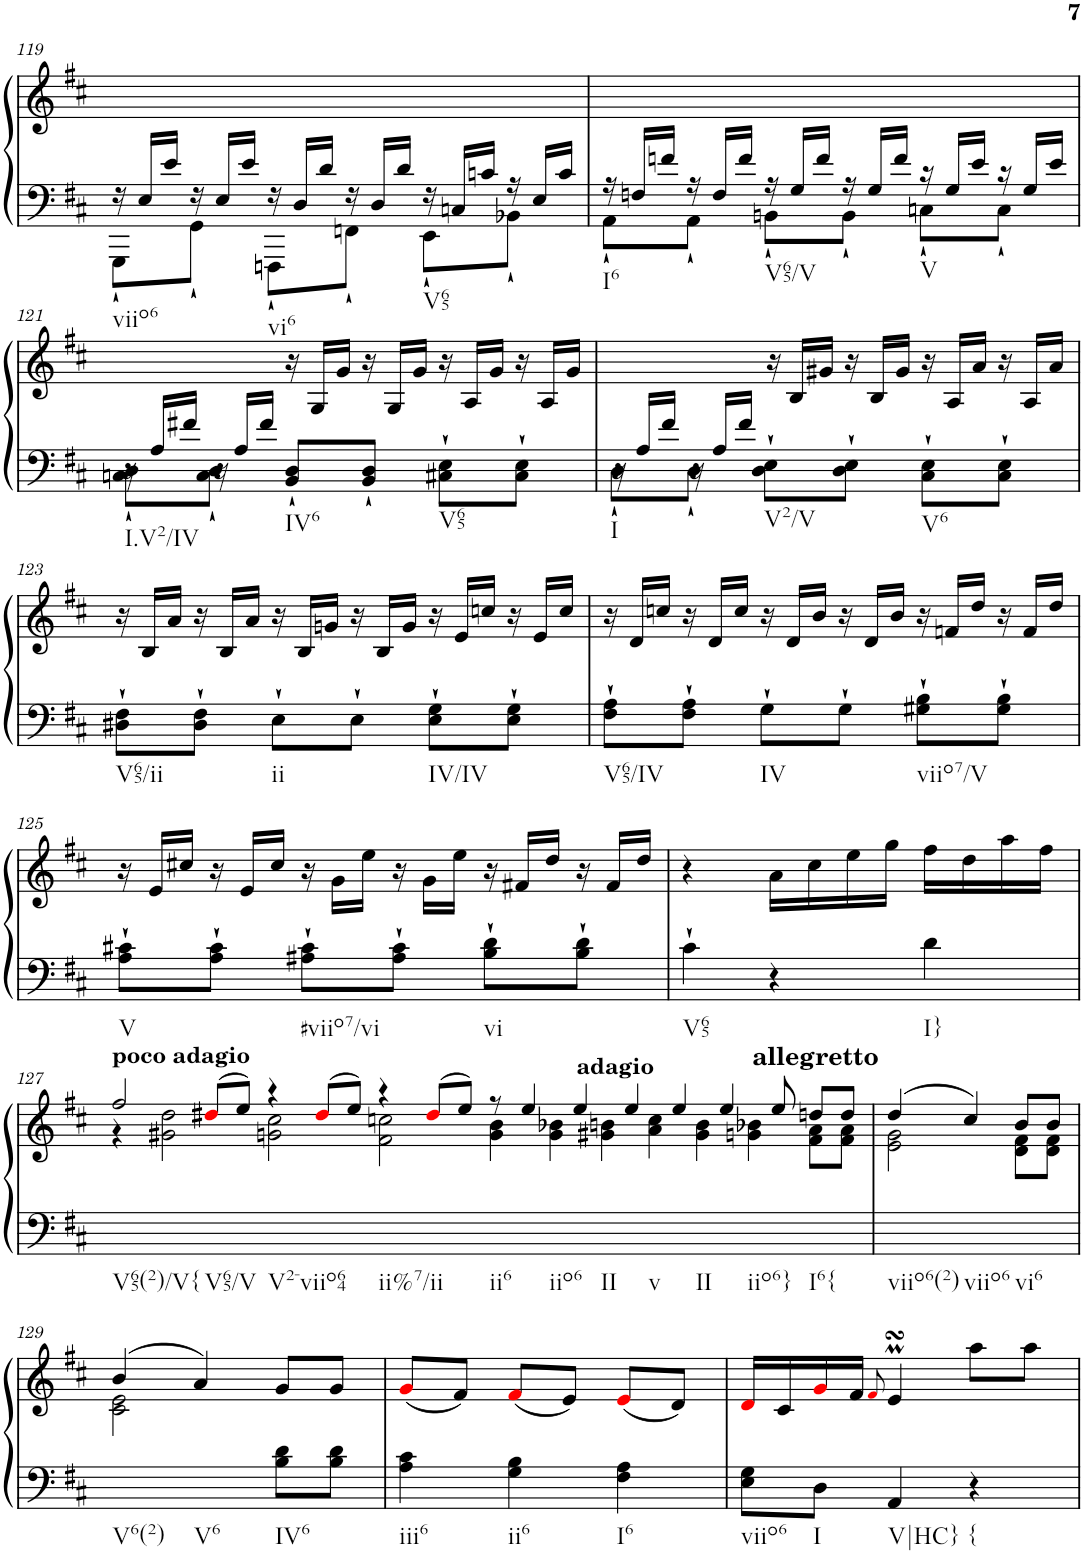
**kern	**kern
*part1	*part1
*staff2	*staff1
*I"Harpsichord	*
*I'Hch.	*
!!LO:PB:g=z
*clefF4	*clefG2
*k[f#c#]	*k[f#c#]
*M3/4	*M3/4
*Xtuplet	*
=119	=119
*^	*
!LO:TX:b:t=viio6	!	!
24r	8GGG`\L	2.ryy
24E/LL	.	.
24e/JJ	.	.
24r	8GG`\J	.
24E/LL	.	.
24e/JJ	.	.
!LO:TX:b:t=vi6	!	!
24r	8FFFn`\L	.
24D/LL	.	.
24d/JJ	.	.
24r	8FFn`\J	.
24D/LL	.	.
24d/JJ	.	.
!LO:TX:b:t=V65	!	!
24r	8EE`\L	.
24Cn/LL	.	.
24cn/JJ	.	.
24r	8BB-X`\J	.
24E/LL	.	.
24c/JJ	.	.
=120	=120	=120
!LO:TX:b:t=I6	!	!
24r	8AA`\L	2.ryy
24Fn/LL	.	.
24fn/JJ	.	.
24r	8AA`\J	.
24F/LL	.	.
24f/JJ	.	.
!LO:TX:b:t=V65/V	!	!
24r	8BBn`\L	.
24G/LL	.	.
24f/JJ	.	.
24r	8BB`\J	.
24G/LL	.	.
24f/JJ	.	.
!LO:TX:b:t=V	!	!
24r	8Cn`\L	.
24G/LL	.	.
24e/JJ	.	.
24r	8C`\J	.
24G/LL	.	.
24e/JJ	.	.
!!LO:LB:g=z
=121	=121	=121
!LO:TX:b:t=I.V2/IV	!	!
24ryy	8Cn\`< 8D\`<L	24r
24A/LL	.	12ryy
24f#X/JJ	.	.
*	*	*Xtuplet
24ryy	8C\`< 8D\`<J	24r
24A/LL	.	12ryy
24f#/JJ	.	.
!LO:TX:b:t=IV6	!	!
2ryy	8BB/` 8D/`L	24r
.	.	24G/LL
.	.	24g/JJ
.	8BB/` 8D/`J	24r
.	.	24G/LL
.	.	24g/JJ
!	!LO:TX:b:t=V65	!
.	8C#X\` 8E\`L	24r
.	.	24A/LL
.	.	24g/JJ
.	8C#\` 8E\`J	24r
.	.	24A/LL
.	.	24g/JJ
=122	=122	=122
!LO:TX:b:t=I	!	!
24ryy	8D`<\L	24r
24A/LL	.	12ryy
24f#/JJ	.	.
24ryy	8D`<\J	24r
24A/LL	.	12ryy
24f#/JJ	.	.
!LO:TX:b:t=V2/V	!	!
2ryy	8D\` 8E\`L	24r
.	.	24B/LL
.	.	24g#X/JJ
.	8D\` 8E\`J	24r
.	.	24B/LL
.	.	24g#/JJ
!	!LO:TX:b:t=V6	!
.	8C#\` 8E\`L	24r
.	.	24A/LL
.	.	24a/JJ
.	8C#\` 8E\`J	24r
.	.	24A/LL
.	.	24a/JJ
*v	*v	*
!!LO:LB:g=z
=123	=123
!LO:TX:b:t=V65/ii	!
8D#X\` 8F#\`L	24r
.	24B/LL
.	24a/JJ
8D#\` 8F#\`J	24r
.	24B/LL
.	24a/JJ
!LO:TX:b:t=ii	!
8E`\L	24r
.	24B/LL
.	24gn/JJ
8E`\J	24r
.	24B/LL
.	24g/JJ
!LO:TX:b:t=IV/IV	!
8E\` 8G\`L	24r
.	24e/LL
.	24ccn/JJ
8E\` 8G\`J	24r
.	24e/LL
.	24cc/JJ
=124	=124
!LO:TX:b:t=V65/IV	!
8F#\` 8A\`L	24r
.	24d/LL
.	24ccn/JJ
8F#\` 8A\`J	24r
.	24d/LL
.	24cc/JJ
!LO:TX:b:t=IV	!
8G`\L	24r
.	24d/LL
.	24b/JJ
8G`\J	24r
.	24d/LL
.	24b/JJ
!LO:TX:b:t=viio7/V	!
8G#X\` 8B\`L	24r
.	24fn/LL
.	24dd/JJ
8G#\` 8B\`J	24r
.	24f/LL
.	24dd/JJ
!!LO:LB:g=z
=125	=125
!LO:TX:b:t=V	!
8A\` 8c#X\`L	24r
.	24e/LL
.	24cc#X/JJ
8A\` 8c#\`J	24r
.	24e/LL
.	24cc#/JJ
!LO:TX:b:t=#viio7/vi	!
8A#X\` 8c#\`L	24r
.	24g\LL
.	24ee\JJ
8A#\` 8c#\`J	24r
.	24g\LL
.	24ee\JJ
!LO:TX:b:t=vi	!
8B\` 8d\`L	24r
.	24f#X/LL
.	24dd/JJ
8B\` 8d\`J	24r
.	24f#/LL
.	24dd/JJ
=126	=126
!LO:TX:b:t=V65	!
4c#`\	4r
4r	16a\LL
.	16cc#\
.	16ee\
.	16gg\JJ
!LO:TX:b:t=I}	!
4d\	16ff#\LL
.	16dd\
.	16aa\
.	16ff#\JJ
!!LO:LB:g=z
=127	=127
*	*^
!	!LO:TX:a:B:t=poco adagio	!
!	!LO:TX:a:B:t=adagio	!
!LO:TX:b:t=V65(2)/V{	!	!
!LO:TX:b:t=V65/V	!	!
!LO:TX:b:t=V2-viio64	!	!
!LO:TX:b:t=ii%7/ii	!	!
!LO:TX:b:t=ii6	!	!
!LO:TX:b:t=iio6	!	!
!LO:TX:b:t=II	!	!
!LO:TX:b:t=v	!	!
!LO:TX:b:t=II	!	!
!LO:TX:b:t=iio6}	!	!
!LO:TX:b:t=I6{	!	!
2.ryy	2ff#/	4r
.	.	2g#X\ 2dd\
.	(>8dd#Xi/L	.
.	8ee/J)	.
0ryy	4r	2gn\ 2cc#\
.	(>8dd#i/L	.
.	8ee/J)	.
.	4r	2f#\ 2ccn\
.	(>8dd#i/L	.
.	8ee/J)	.
.	8r	4g\ 4b\
.	4ee/	.
.	.	4g\ 4b-X\
.	4ee/	.
.	.	4g#X\ 4bn\
.	4ee/	.
.	.	4a\ 4cc\
.	4ee/	.
2.ryy	.	4g#\ 4b\
.	4ee/	.
.	.	4gn\ 4b-X\
.	8ee/	.
!	!LO:TX:a:B:t=allegretto	!
.	8ddn/L	8f#\ 8a\L
.	8dd/J	8f#\ 8a\J
=128	=128	=128
!LO:TX:b:t=viio6(2)	!	!
!LO:TX:b:t=viio6	!	!
!LO:TX:b:t=vi6	!	!
2.ryy	(>4dd/	2e\ 2g\
.	4cc#/)	.
.	8b/L	8d\ 8f#\L
.	8b/J	8d\ 8f#\J
2.ryy	2.ryy	2.ryy
!!LO:LB:g=z	!!
=129	=129	=129
!LO:TX:b:t=V6(2)	!	!
!LO:TX:b:t=V6	!	!
2ryy	(>4b/	2c#\ 2e\
.	4a/)	.
!LO:TX:b:t=IV6	!	!
2.ryy	8g/L	2.ryy
.	8g/J	.
.	2.ryy	.
8B\ 8d\L	.	4ryy
8B\ 8d\J	.	.
*	*v	*v
=130	=130
!LO:TX:b:t=iii6	!
*^	*
4A\ 4c#\	2ryy	(<8gi/L
.	.	8f#/J)
!LO:TX:b:t=ii6	!	!
2.ryy	.	(<8f#i/L
.	.	8e/J)
!	!LO:TX:b:t=I6	!
.	1ryy	(<8ei/L
.	.	8d/J)
.	.	2.ryy
4G\ 4B\	.	.
4F#\ 4A\	.	.
=131	=131	=131
!LO:TX:b:t=viio6	!	!
*	*^	*
8E\ 8G\L	4ryy	2ryy	16di/LL
.	.	.	16c#/
!LO:TX:b:t=I	!	!	!
2ryy	.	.	16gi/
.	.	.	16f#/JJ
.	.	.	8qf#i/
!	!LO:TX:b:t=V|HC}	!	!
.	1ryy	.	4eMsSSS/
!	!	!LO:TX:b:t={	!
.	.	2.ryy	8aa\L
8D\J	.	.	8aa\J
4AA/	.	.	2ryy
4r	.	.	.
*v	*v	*v	*
=	=
*-	*-
